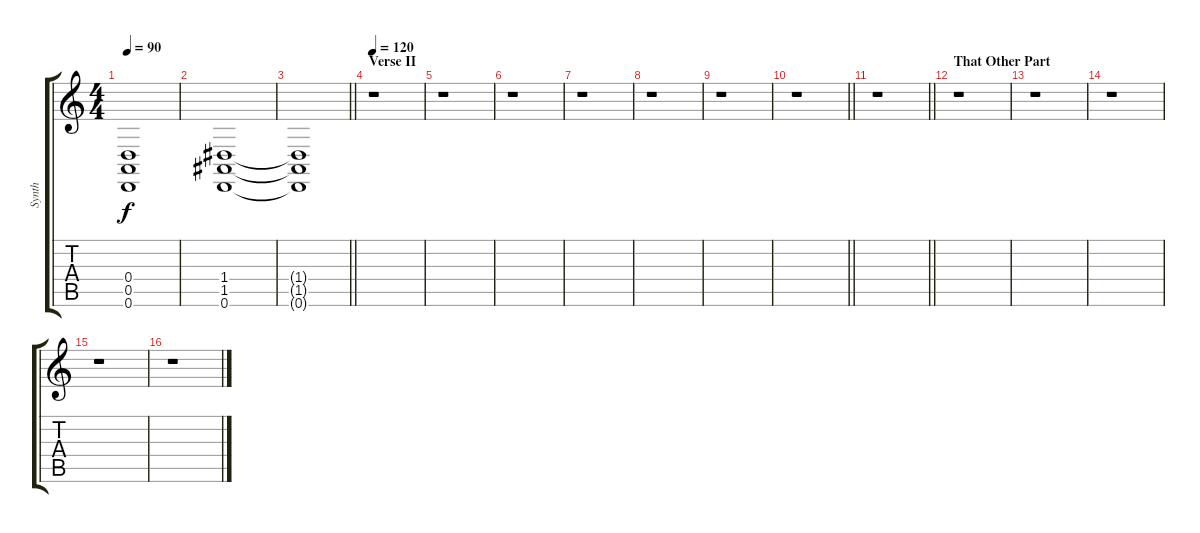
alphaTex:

\track ("Synth" "Synth") {instrument lead2sawtooth}
\staff {score tabs}
\tuning (E4 B3 G3 D3 A2 D2) {hide}
\ts (4 4)
\tempo 90
\clef g2
\ks c
(0.4{t} 0.5{t} 0.6{t}).1{dy f} |
(1.4 1.5 0.6).1 |
\barLineRight lightlight
(1.4{t} 1.5{t} 0.6{t}).1 |
\section ("" "Verse II")
\tempo 120
r.1 |
r.1 |
r.1 |
r.1 |
r.1 |
r.1 |
\barLineRight lightlight
r.1 |
\barLineRight lightlight
r.1 |
\section ("" "That Other Part")
r.1 |
r.1 |
r.1 |
r.1 |
r.1
